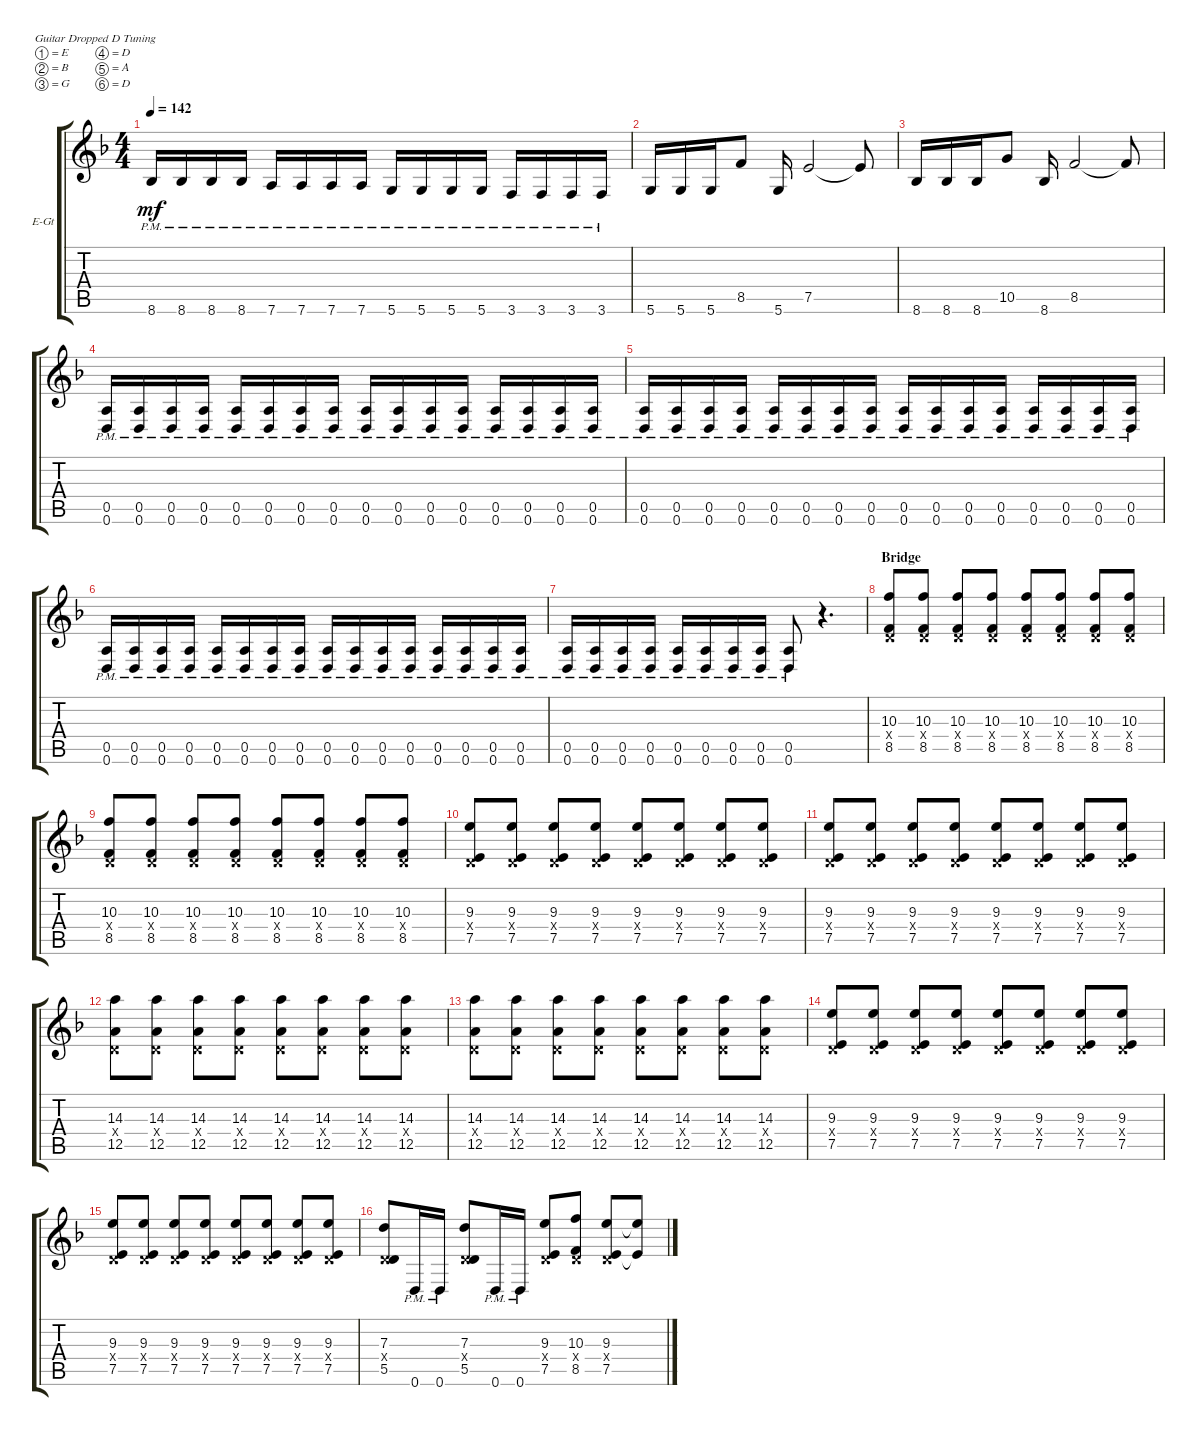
\bracketExtendMode groupsimilarinstruments
\firstSystemTrackNameOrientation horizontal
\otherSystemsTrackNameOrientation horizontal
\track ("Electric Guitar 2" "E-Gt") {instrument distortionguitar}
\staff {score tabs}
\tuning (E4 B3 G3 D3 A2 D2)
\ts (4 4)
\tempo 142
\clef g2
\ks dminor
8.6{pm}.16{dy mf} 8.6{pm}.16 8.6{pm}.16 8.6{pm}.16 7.6{pm}.16 7.6{pm}.16 7.6{pm}.16 7.6{pm}.16 5.6{pm}.16 5.6{pm}.16 5.6{pm}.16 5.6{pm}.16 3.6{pm}.16 3.6{pm}.16 3.6{pm}.16 3.6{pm}.16 |
5.6.16 5.6.16 5.6.16 8.5.8 5.6.16 7.5.2 7.5{t}.8 |
8.6.16 8.6.16 8.6.16 10.5.8 8.6.16 8.5.2 8.5{t}.8 |
(0.5{pm} 0.6{pm}).16 (0.5{pm} 0.6{pm}).16 (0.5{pm} 0.6{pm}).16 (0.5{pm} 0.6{pm}).16 (0.5{pm} 0.6{pm}).16 (0.5{pm} 0.6{pm}).16 (0.5{pm} 0.6{pm}).16 (0.5{pm} 0.6{pm}).16 (0.5{pm} 0.6{pm}).16 (0.5{pm} 0.6{pm}).16 (0.5{pm} 0.6{pm}).16 (0.5{pm} 0.6{pm}).16 (0.5{pm} 0.6{pm}).16 (0.5{pm} 0.6{pm}).16 (0.5{pm} 0.6{pm}).16 (0.5{pm} 0.6{pm}).16 |
(0.5{pm} 0.6{pm}).16 (0.5{pm} 0.6{pm}).16 (0.5{pm} 0.6{pm}).16 (0.5{pm} 0.6{pm}).16 (0.5{pm} 0.6{pm}).16 (0.5{pm} 0.6{pm}).16 (0.5{pm} 0.6{pm}).16 (0.5{pm} 0.6{pm}).16 (0.5{pm} 0.6{pm}).16 (0.5{pm} 0.6{pm}).16 (0.5{pm} 0.6{pm}).16 (0.5{pm} 0.6{pm}).16 (0.5{pm} 0.6{pm}).16 (0.5{pm} 0.6{pm}).16 (0.5{pm} 0.6{pm}).16 (0.5{pm} 0.6{pm}).16 |
(0.5{pm} 0.6{pm}).16 (0.5{pm} 0.6{pm}).16 (0.5{pm} 0.6{pm}).16 (0.5{pm} 0.6{pm}).16 (0.5{pm} 0.6{pm}).16 (0.5{pm} 0.6{pm}).16 (0.5{pm} 0.6{pm}).16 (0.5{pm} 0.6{pm}).16 (0.5{pm} 0.6{pm}).16 (0.5{pm} 0.6{pm}).16 (0.5{pm} 0.6{pm}).16 (0.5{pm} 0.6{pm}).16 (0.5{pm} 0.6{pm}).16 (0.5{pm} 0.6{pm}).16 (0.5{pm} 0.6{pm}).16 (0.5{pm} 0.6{pm}).16 |
(0.5{pm} 0.6{pm}).16 (0.5{pm} 0.6{pm}).16 (0.5{pm} 0.6{pm}).16 (0.5{pm} 0.6{pm}).16 (0.5{pm} 0.6{pm}).16 (0.5{pm} 0.6{pm}).16 (0.5{pm} 0.6{pm}).16 (0.5{pm} 0.6{pm}).16 (0.5{pm} 0.6{pm}).8 r.4{d} |
\section ("" "Bridge")
(10.3 0.4{x} 8.5).8 (10.3 0.4{x} 8.5).8 (10.3 0.4{x} 8.5).8 (10.3 0.4{x} 8.5).8 (10.3 0.4{x} 8.5).8 (10.3 0.4{x} 8.5).8 (10.3 0.4{x} 8.5).8 (10.3 0.4{x} 8.5).8 |
(10.3 0.4{x} 8.5).8 (10.3 0.4{x} 8.5).8 (10.3 0.4{x} 8.5).8 (10.3 0.4{x} 8.5).8 (10.3 0.4{x} 8.5).8 (10.3 0.4{x} 8.5).8 (10.3 0.4{x} 8.5).8 (10.3 0.4{x} 8.5).8 |
(9.3 0.4{x} 7.5).8 (9.3 0.4{x} 7.5).8 (9.3 0.4{x} 7.5).8 (9.3 0.4{x} 7.5).8 (9.3 0.4{x} 7.5).8 (9.3 0.4{x} 7.5).8 (9.3 0.4{x} 7.5).8 (9.3 0.4{x} 7.5).8 |
(9.3 0.4{x} 7.5).8 (9.3 0.4{x} 7.5).8 (9.3 0.4{x} 7.5).8 (9.3 0.4{x} 7.5).8 (9.3 0.4{x} 7.5).8 (9.3 0.4{x} 7.5).8 (9.3 0.4{x} 7.5).8 (9.3 0.4{x} 7.5).8 |
(14.3 0.4{x} 12.5).8 (14.3 0.4{x} 12.5).8 (14.3 0.4{x} 12.5).8 (14.3 0.4{x} 12.5).8 (14.3 0.4{x} 12.5).8 (14.3 0.4{x} 12.5).8 (14.3 0.4{x} 12.5).8 (14.3 0.4{x} 12.5).8 |
(14.3 0.4{x} 12.5).8 (14.3 0.4{x} 12.5).8 (14.3 0.4{x} 12.5).8 (14.3 0.4{x} 12.5).8 (14.3 0.4{x} 12.5).8 (14.3 0.4{x} 12.5).8 (14.3 0.4{x} 12.5).8 (14.3 0.4{x} 12.5).8 |
(9.3 0.4{x} 7.5).8 (9.3 0.4{x} 7.5).8 (9.3 0.4{x} 7.5).8 (9.3 0.4{x} 7.5).8 (9.3 0.4{x} 7.5).8 (9.3 0.4{x} 7.5).8 (9.3 0.4{x} 7.5).8 (9.3 0.4{x} 7.5).8 |
(9.3 0.4{x} 7.5).8 (9.3 0.4{x} 7.5).8 (9.3 0.4{x} 7.5).8 (9.3 0.4{x} 7.5).8 (9.3 0.4{x} 7.5).8 (9.3 0.4{x} 7.5).8 (9.3 0.4{x} 7.5).8 (9.3 0.4{x} 7.5).8 |
(7.3 0.4{x} 5.5).8 0.6{pm}.16 0.6{pm}.16 (7.3 0.4{x} 5.5).8 0.6{pm}.16 0.6{pm}.16 (9.3 0.4{x} 7.5).8 (10.3 0.4{x} 8.5).8 (9.3 0.4{x} 7.5).8 (9.3{t} 7.5{t}).8
